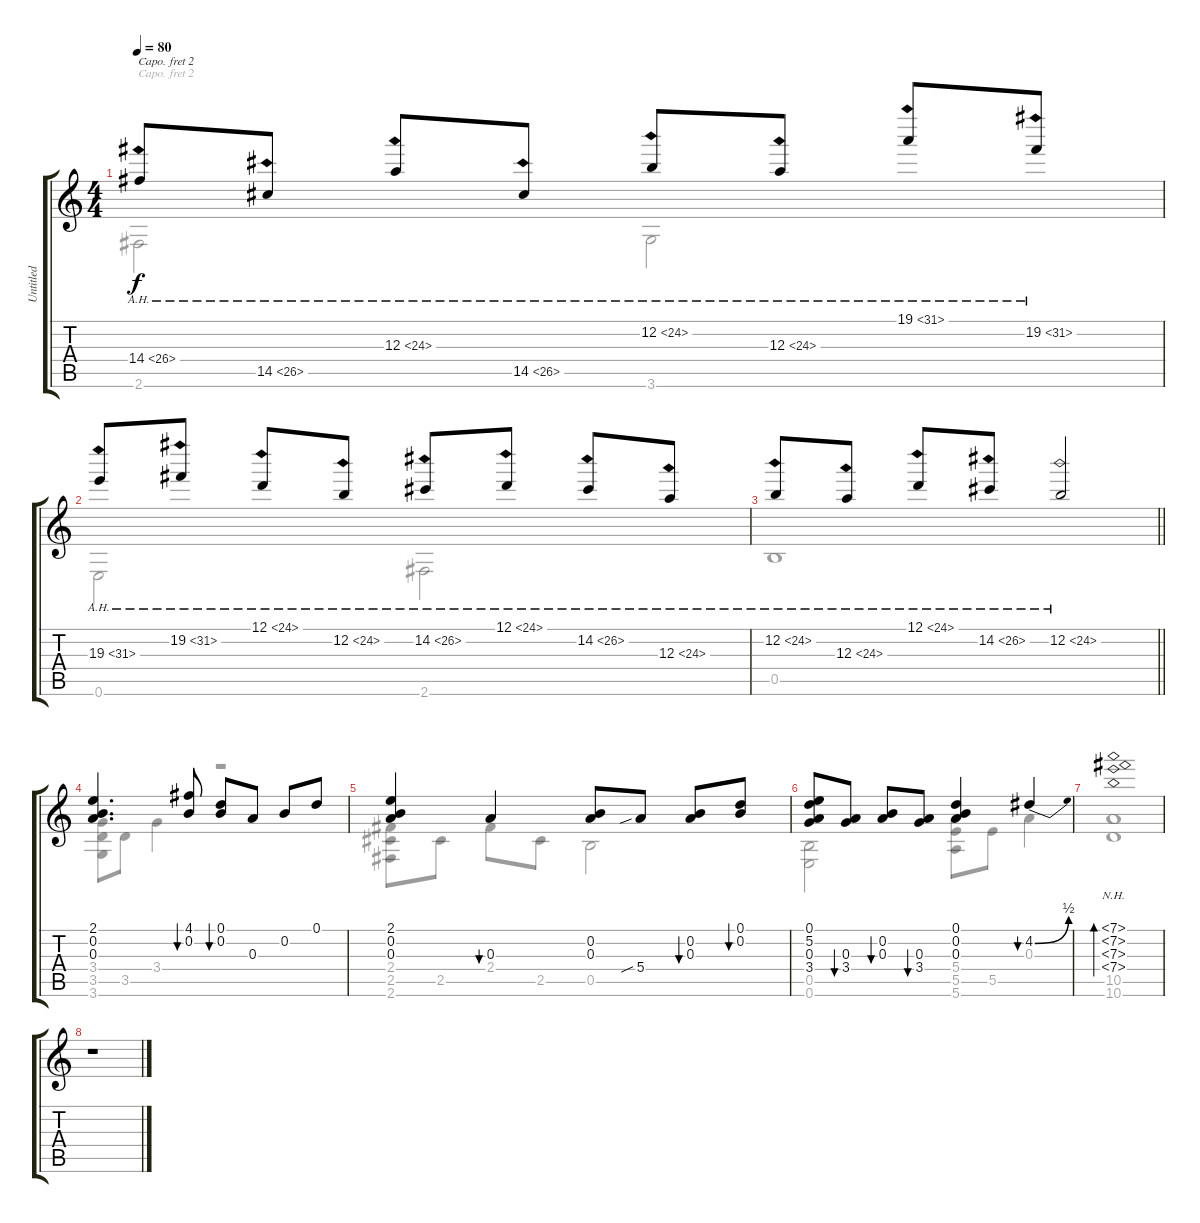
\track ("Untitled" "Untitled") {instrument acousticguitarnylon}
\staff {score tabs}
\capo 2
\tuning (C4 A3 G3 D3 A2 D2) {hide}
\voice
\ts (4 4)
\tempo 80
\clef g2
\ks c
14.4{ah 12}.8{dy f} 14.5{ah 12}.8 12.3{ah 12}.8 14.5{ah 12}.8 12.2{ah 12}.8 12.3{ah 12}.8 19.1{ah 12}.8 19.2{ah 12}.8 |
19.3{ah 12}.8 19.2{ah 12}.8 12.1{ah 12}.8 12.2{ah 12}.8 14.2{ah 12}.8 12.1{ah 12}.8 14.2{ah 12}.8 12.3{ah 12}.8 |
\barLineRight lightlight
12.2{ah 12}.8 12.3{ah 12}.8 12.1{ah 12}.8 14.2{ah 12}.8 12.2{ah 12}.2 |
\section ("" " ")
(2.1 0.2 0.3).4{d} (4.1 0.2).8{bu 30} (0.1 0.2).8{bu 30} 0.3.8 0.2.8 0.1.8 |
(2.1 0.2 0.3).4 0.3.4{bu 30} (0.2 0.3).8 5.4{sib}.8 (0.2 0.3).8{bu 30} (0.1 0.2).8{bu 30} |
(0.1 5.2 0.3 3.4).8 (0.3 3.4).8{bu 30} (0.2 0.3).8{bu 30} (0.3 3.4).8{bu 30} (0.1 0.2 0.3).4 4.2{be (bend 0 0 60 2)}.4{bu 30} |
(7.1{nh} 7.2{nh} 7.3{nh} 7.4{nh}).1{bd 30} |
r.1
\voice
\clef g2
\ottava regular
\simile none
\ks c
2.6.2{dy f} 3.6.2 |
0.6.2 2.6.2 |
\barLineRight lightlight
0.5.1 |
(3.4 3.5 3.6).8 3.5.8 3.4.4 r.2 |
(2.4 2.5 2.6).8 2.5.8 2.4.8 2.5.8 0.5.2 |
(0.5 0.6).2 (5.4 5.5 5.6).8 5.5.8 0.3.4 |
(10.5 10.6).1 |
